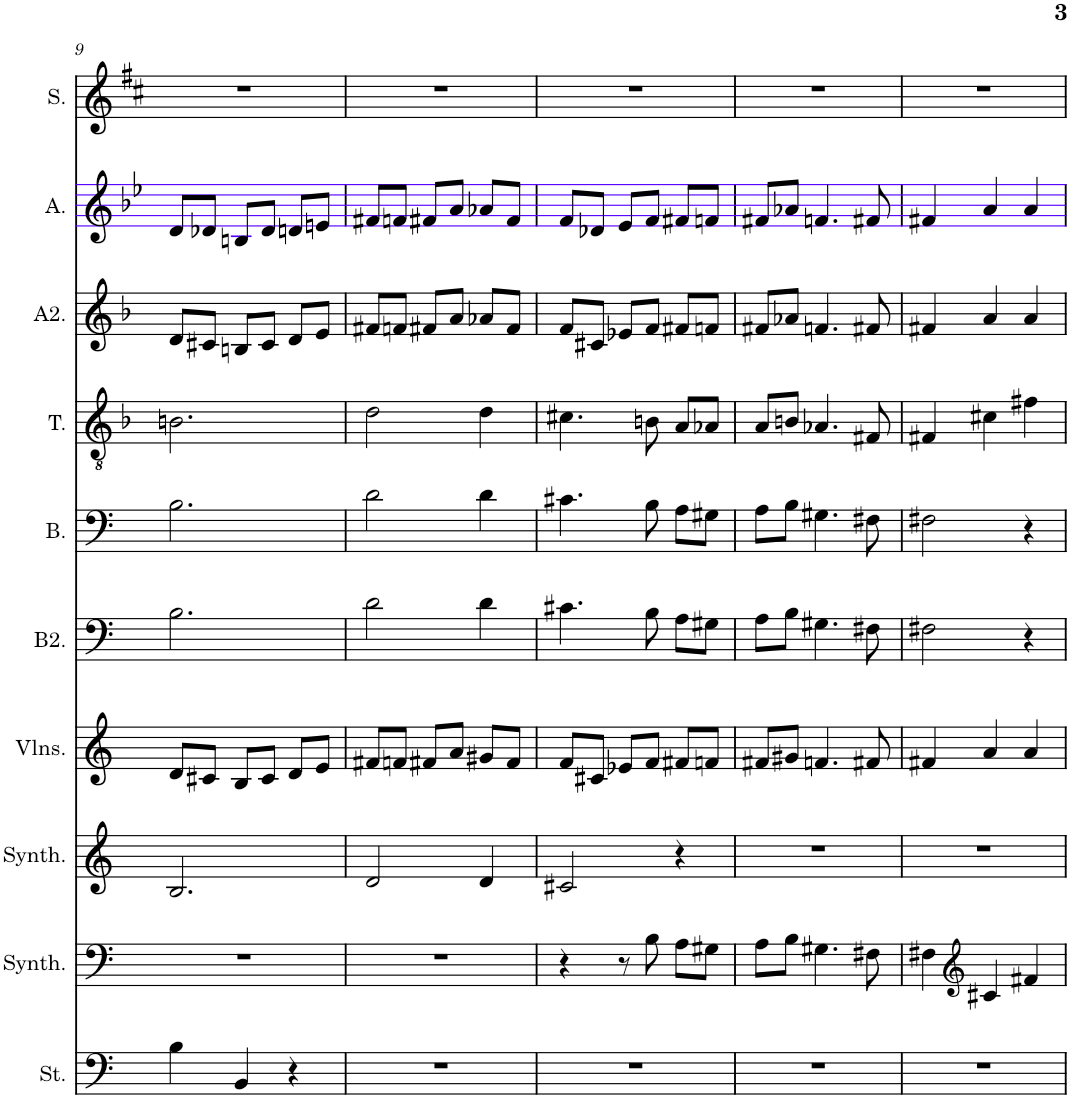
**kern	**kern	**kern	**kern	**kern	**kern	**kern	**kern	**kern	**kern
*part10	*part9	*part8	*part7	*part6	*part5	*part4	*part3	*part2	*part1
*staff10	*staff9	*staff8	*staff7	*staff6	*staff5	*staff4	*staff3	*staff2	*staff1
*I"Cordes, D'Bass/Strings, etc	*I"Synthétiseur d'instruments à cordes, Synth strings, etc	*I"Synthétiseur d'instruments à cordes, Synth strings 2	*I"Violons, 1st violins	*I"Basse 2	*I"Basse	*I"Ténor	*I"Alto 2	*I"Alto	*I"Soprano
*I'St.	*I'Synth.	*I'Synth.	*I'Vlns.	*I'B2.	*I'B.	*I'T.	*I'A2.	*I'A.	*I'S.
!!LO:PB:g=z
*clefF4	*clefF4	*clefG2	*clefG2	*clefF4	*clefF4	*clefGv2	*clefG2	*clefG2	*clefG2
*k[]	*k[]	*k[]	*k[]	*k[]	*k[]	*k[b-]	*k[b-]	*k[b-e-]	*k[f#c#]
*M3/4	*M3/4	*M3/4	*M3/4	*M3/4	*M3/4	*M3/4	*M3/4	*M3/4	*M3/4
=9	=9	=9	=9	=9	=9	=9	=9	=9	=9
4B\	2.r	2.B/	8d/L	2.B\	2.B\	2.Bn\	8d/L	8d/L	2.r
.	.	.	8c#X/J	.	.	.	8c#X/J	8d-X/J	.
4BB/	.	.	8B/L	.	.	.	8Bn/L	8Bn/L	.
.	.	.	8c#/J	.	.	.	8c#/J	8d-/J	.
4r	.	.	8d/L	.	.	.	8d/L	8dn/L	.
.	.	.	8e/J	.	.	.	8e/J	8en/J	.
=10	=10	=10	=10	=10	=10	=10	=10	=10	=10
2.r	2.r	2d/	8f#X/L	2d\	2d\	2d\	8f#X/L	8f#X/L	2.r
.	.	.	8fn/J	.	.	.	8fn/J	8fn/J	.
.	.	.	8f#X/L	.	.	.	8f#X/L	8f#X/L	.
.	.	.	8a/J	.	.	.	8a/J	8a/J	.
.	.	4d/	8g#X/L	4d\	4d\	4d\	8a-X/L	8a-X/L	.
.	.	.	8f#/J	.	.	.	8f#/J	8f#/J	.
=11	=11	=11	=11	=11	=11	=11	=11	=11	=11
2.r	4r	2c#X/	8f/L	4.c#X\	4.c#X\	4.c#X\	8f/L	8f/L	2.r
.	.	.	8c#X/J	.	.	.	8c#X/J	8d-X/J	.
.	8r	.	8e-X/L	.	.	.	8e-X/L	8e-/L	.
.	8B\	.	8f/J	8B\	8B\	8Bn\	8f/J	8f/J	.
.	8A\L	4r	8f#X/L	8A\L	8A\L	8A/L	8f#X/L	8f#X/L	.
.	8G#X\J	.	8fn/J	8G#X\J	8G#X\J	8A-X/J	8fn/J	8fn/J	.
=12	=12	=12	=12	=12	=12	=12	=12	=12	=12
2.r	8A\L	2.r	8f#X/L	8A\L	8A\L	8A/L	8f#X/L	8f#X/L	2.r
.	8B\J	.	8g#X/J	8B\J	8B\J	8Bn/J	8a-X/J	8a-X/J	.
.	4.G#X\	.	4.fn/	4.G#X\	4.G#X\	4.A-X/	4.fn/	4.fn/	.
.	8F#X\	.	8f#X/	8F#X\	8F#X\	8F#X/	8f#X/	8f#X/	.
=13	=13	=13	=13	=13	=13	=13	=13	=13	=13
2.r	4F#X\	2.r	4f#X/	2F#X\	2F#X\	4F#X/	4f#X/	4f#X/	2.r
*	*clefG2	*	*	*	*	*	*	*	*
.	4c#X/	.	4a/	.	.	4c#X\	4a/	4a/	.
.	4f#X/	.	4a/	4r	4r	4f#X\	4a/	4a/	.
=	=	=	=	=	=	=	=	=	=
*-	*-	*-	*-	*-	*-	*-	*-	*-	*-
